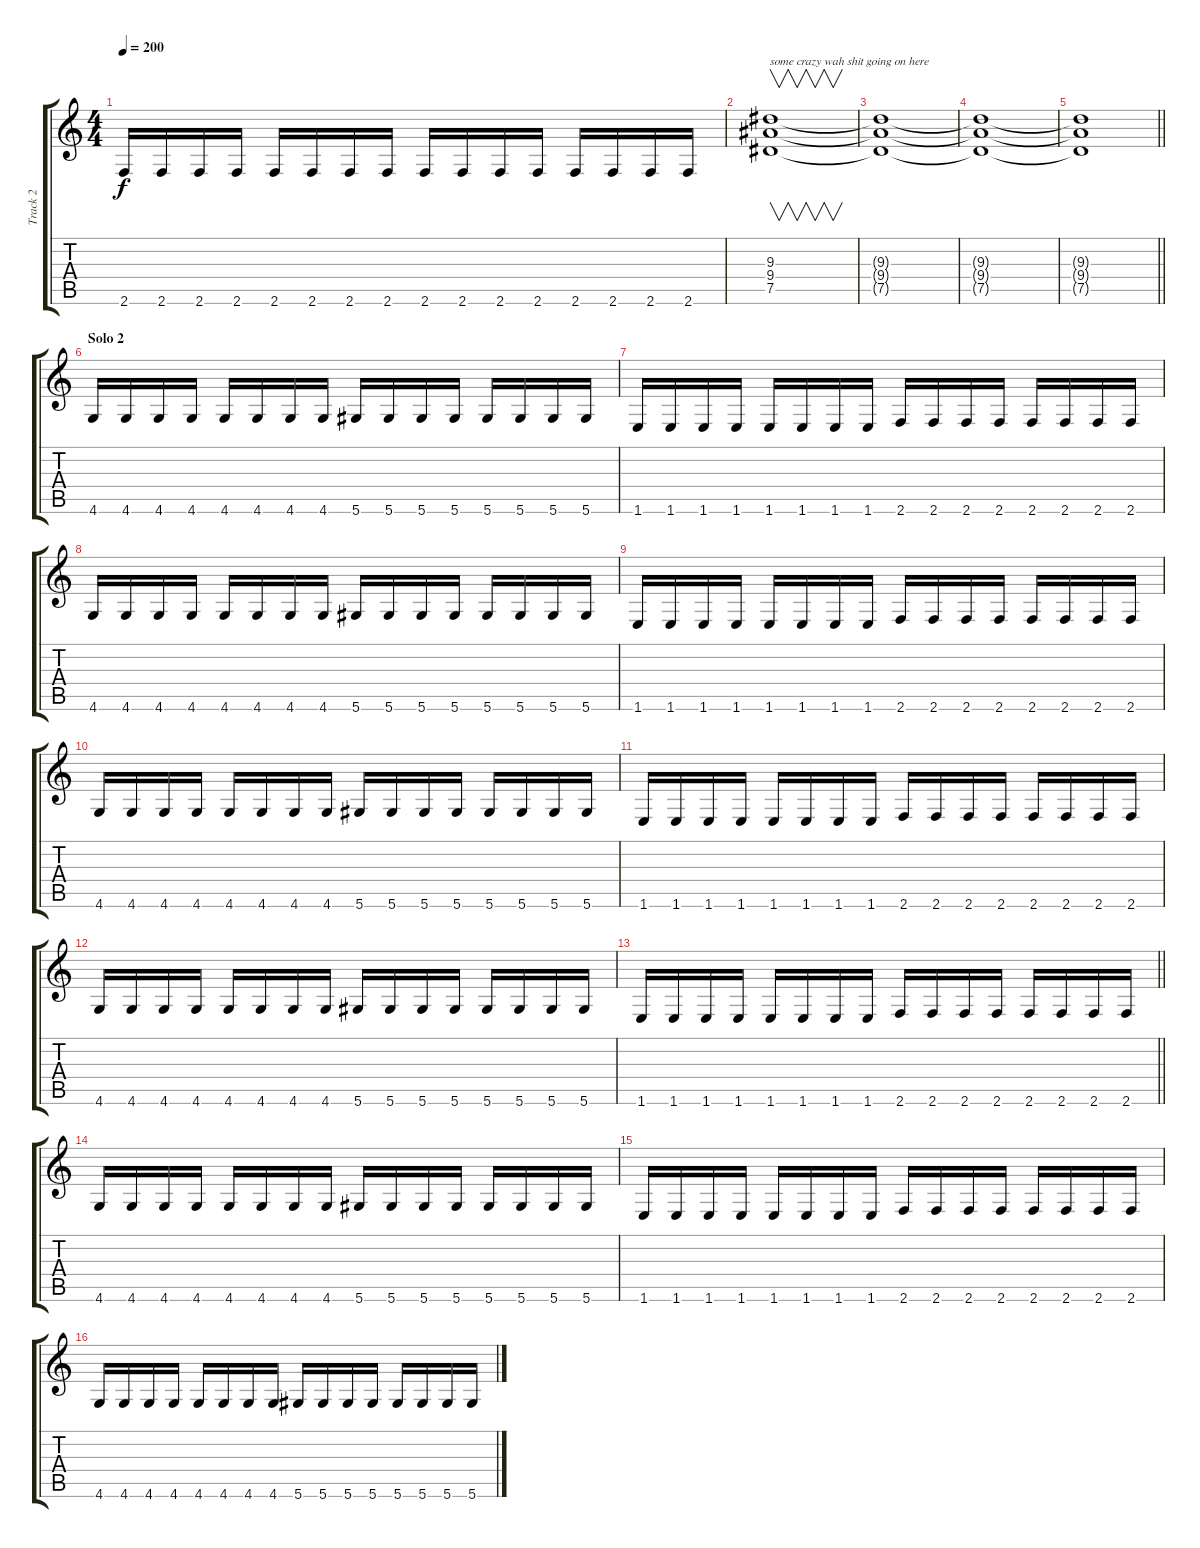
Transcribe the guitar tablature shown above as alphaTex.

\track ("Track 2" "Track 2") {instrument distortionguitar}
\staff {score tabs}
\tuning (Eb4 Bb3 Gb3 Db3 Ab2 Eb2) {hide}
\ts (4 4)
\tempo 200
\clef g2
\ks c
2.6.16{dy f} 2.6.16 2.6.16 2.6.16 2.6.16 2.6.16 2.6.16 2.6.16 2.6.16 2.6.16 2.6.16 2.6.16 2.6.16 2.6.16 2.6.16 2.6.16 |
(9.3 9.4 7.5).1{v txt "some crazy wah shit going on here"} |
(9.3{t} 9.4{t} 7.5{t}).1 |
(9.3{t} 9.4{t} 7.5{t}).1 |
\barLineRight lightlight
(9.3{t} 9.4{t} 7.5{t}).1 |
\section ("" "Solo 2")
4.6.16 4.6.16 4.6.16 4.6.16 4.6.16 4.6.16 4.6.16 4.6.16 5.6.16 5.6.16 5.6.16 5.6.16 5.6.16 5.6.16 5.6.16 5.6.16 |
1.6.16 1.6.16 1.6.16 1.6.16 1.6.16 1.6.16 1.6.16 1.6.16 2.6.16 2.6.16 2.6.16 2.6.16 2.6.16 2.6.16 2.6.16 2.6.16 |
4.6.16 4.6.16 4.6.16 4.6.16 4.6.16 4.6.16 4.6.16 4.6.16 5.6.16 5.6.16 5.6.16 5.6.16 5.6.16 5.6.16 5.6.16 5.6.16 |
1.6.16 1.6.16 1.6.16 1.6.16 1.6.16 1.6.16 1.6.16 1.6.16 2.6.16 2.6.16 2.6.16 2.6.16 2.6.16 2.6.16 2.6.16 2.6.16 |
4.6.16 4.6.16 4.6.16 4.6.16 4.6.16 4.6.16 4.6.16 4.6.16 5.6.16 5.6.16 5.6.16 5.6.16 5.6.16 5.6.16 5.6.16 5.6.16 |
1.6.16 1.6.16 1.6.16 1.6.16 1.6.16 1.6.16 1.6.16 1.6.16 2.6.16 2.6.16 2.6.16 2.6.16 2.6.16 2.6.16 2.6.16 2.6.16 |
4.6.16 4.6.16 4.6.16 4.6.16 4.6.16 4.6.16 4.6.16 4.6.16 5.6.16 5.6.16 5.6.16 5.6.16 5.6.16 5.6.16 5.6.16 5.6.16 |
\barLineRight lightlight
1.6.16 1.6.16 1.6.16 1.6.16 1.6.16 1.6.16 1.6.16 1.6.16 2.6.16 2.6.16 2.6.16 2.6.16 2.6.16 2.6.16 2.6.16 2.6.16 |
4.6.16 4.6.16 4.6.16 4.6.16 4.6.16 4.6.16 4.6.16 4.6.16 5.6.16 5.6.16 5.6.16 5.6.16 5.6.16 5.6.16 5.6.16 5.6.16 |
1.6.16 1.6.16 1.6.16 1.6.16 1.6.16 1.6.16 1.6.16 1.6.16 2.6.16 2.6.16 2.6.16 2.6.16 2.6.16 2.6.16 2.6.16 2.6.16 |
4.6.16 4.6.16 4.6.16 4.6.16 4.6.16 4.6.16 4.6.16 4.6.16 5.6.16 5.6.16 5.6.16 5.6.16 5.6.16 5.6.16 5.6.16 5.6.16
